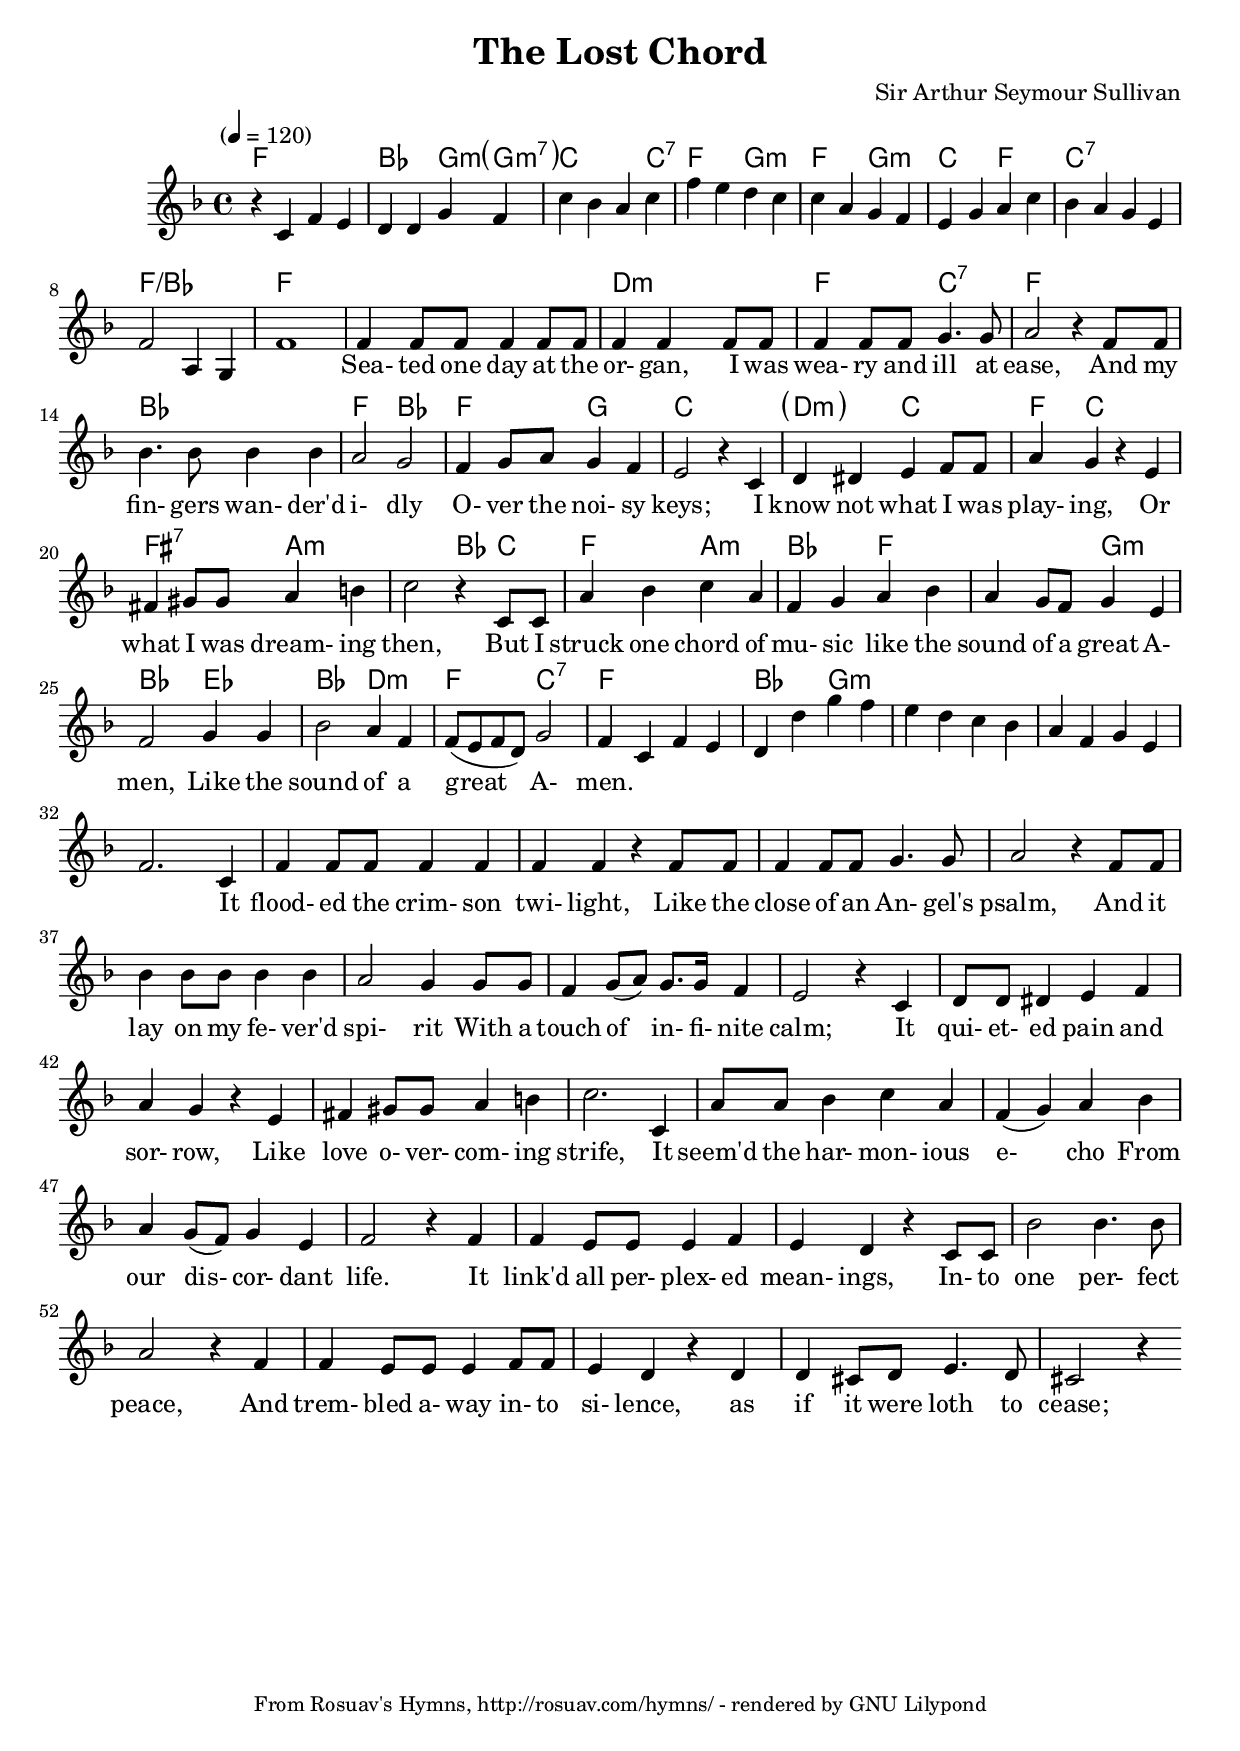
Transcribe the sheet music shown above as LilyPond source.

% The Lost Chord, simplified arrangement for chord and melody
\version "2.24.1"
\include "Hymnal.ly"

\header
{
	title="The Lost Chord"
	composer="Sir Arthur Seymour Sullivan"
}

\score {
	<<
		\new ChordNames {
			\set chordChanges = ##t
			\transpose c c,
			\chordmode {
				% Use "\parenthesize bf" to put the chord name in parens.
				% Only applicable if the chord changed at that point.
				% CJA 20250902: Using parens for uncertain notation, may or may not need these ones.
				% Clean this up later and use the parens correctly.
				f1 bf2 g4:m \parenthesize g:m7 c2. c4:7 f2 g:m f g:m c f c1:7 f/bf f
				% Verse one
				f1 d:m f2 c:7 f1 bf2 bf f bf f g c
				c \parenthesize d:m c f4 c c2 fs:7 a:m a:m bf4 c
				f2 a:m bf f f g:m bf ef bf d:m f c:7 f1
				bf2 g:m 
				% Verse two
			}
		}
		\new Staff <<
			\set Staff.midiInstrument = "acoustic grand"
			\key f \major
			\time 4/4
			\tempo "" 4 = 120
			{
				\new Voice = "accomp" \relative f' {
					r4 c f e d d g f c' bf a c
					f e d c c a g f e g a c bf a g e f2 a,4 g f'1
				}
				\new Voice = "melody" \relative f' {
					% Verse one
					f4 f8 f8 f4 f8 f8 f4 f4 s4 f8 f f4 f8 f g4. g8 a2
					r4 f8 f bf4. bf8 bf4 bf a2 g f4 g8 a g4 f e2
					r4 c d ds e f8 f a4 g r e fs gs8 gs a4 b c2
					r4 c,8 c a'4 bf c a f g a bf a g8 f g4 e f2
					g4 g bf2 a4 f f8( e f d) g2 f4
				}
				\addlyrics { \lyr \lyricmode {
					!Sea- ted one day at the or- gan,
					!I was wea- ry and ill at ease,
					!And my fin- gers wan- der'd i- dly
					!O- ver the noi- sy keys;
					!I know not what I was play- ing,
					!Or what I was dream- ing then,
					!But I struck one chord of mu- sic
					!like the sound of a great A- men,
					!Like the sound of a great A- men.
				} }
				\new Voice = "accomp" \relative f' {
					c f e d d' g f e d c bf a f g e f2.
				}
				\new Voice = "melody" \relative f' {
					% Verse two
					c4 f f8 f f4 f f f r f8 f f4 f8 f g4. g8 a2 r4
					f8 f bf4 bf8 bf bf4 bf a2 g4 g8 g f4 g8( a) g8. g16 f4 e2 r4
					c4 d8 d ds4 e f a g r e fs gs8 gs a4 b c2.
					c,4 a'8 a bf4 c a f( g) a bf a g8( f) g4 e f2 r4
					f f e8 e e4 f e d r c8 c bf'2 bf4. bf8 a2 r4
					f f e8 e e4 f8 f e4 d r d d cs8 d e4. d8 cs2 r4
				}
				\addlyrics { \lyr \lyricmode {
					!It flood- ed the crim- son twi- light,
					!Like the close of an An- gel's psalm,
					!And it lay on my fe- ver'd spi- rit
					!With a touch of in- fi- nite calm;
					!It qui- et- ed pain and sor- row,
					!Like love o- ver- com- ing strife,
					!It seem'd the har- mon- ious e- cho
					!From our dis- cor- dant life.
					!It link'd all per- plex- ed mean- ings,
					!In- to one per- fect peace,
					!And trem- bled a- way in- to si- lence,
					!as if it were loth to cease;
				} }
			}
		>>
	>>
	\layout { }
	\midi { }
	% \midi { \context { \ChordNames \remove Note_performer } } % Stop chords from sounding in the MIDI
}
